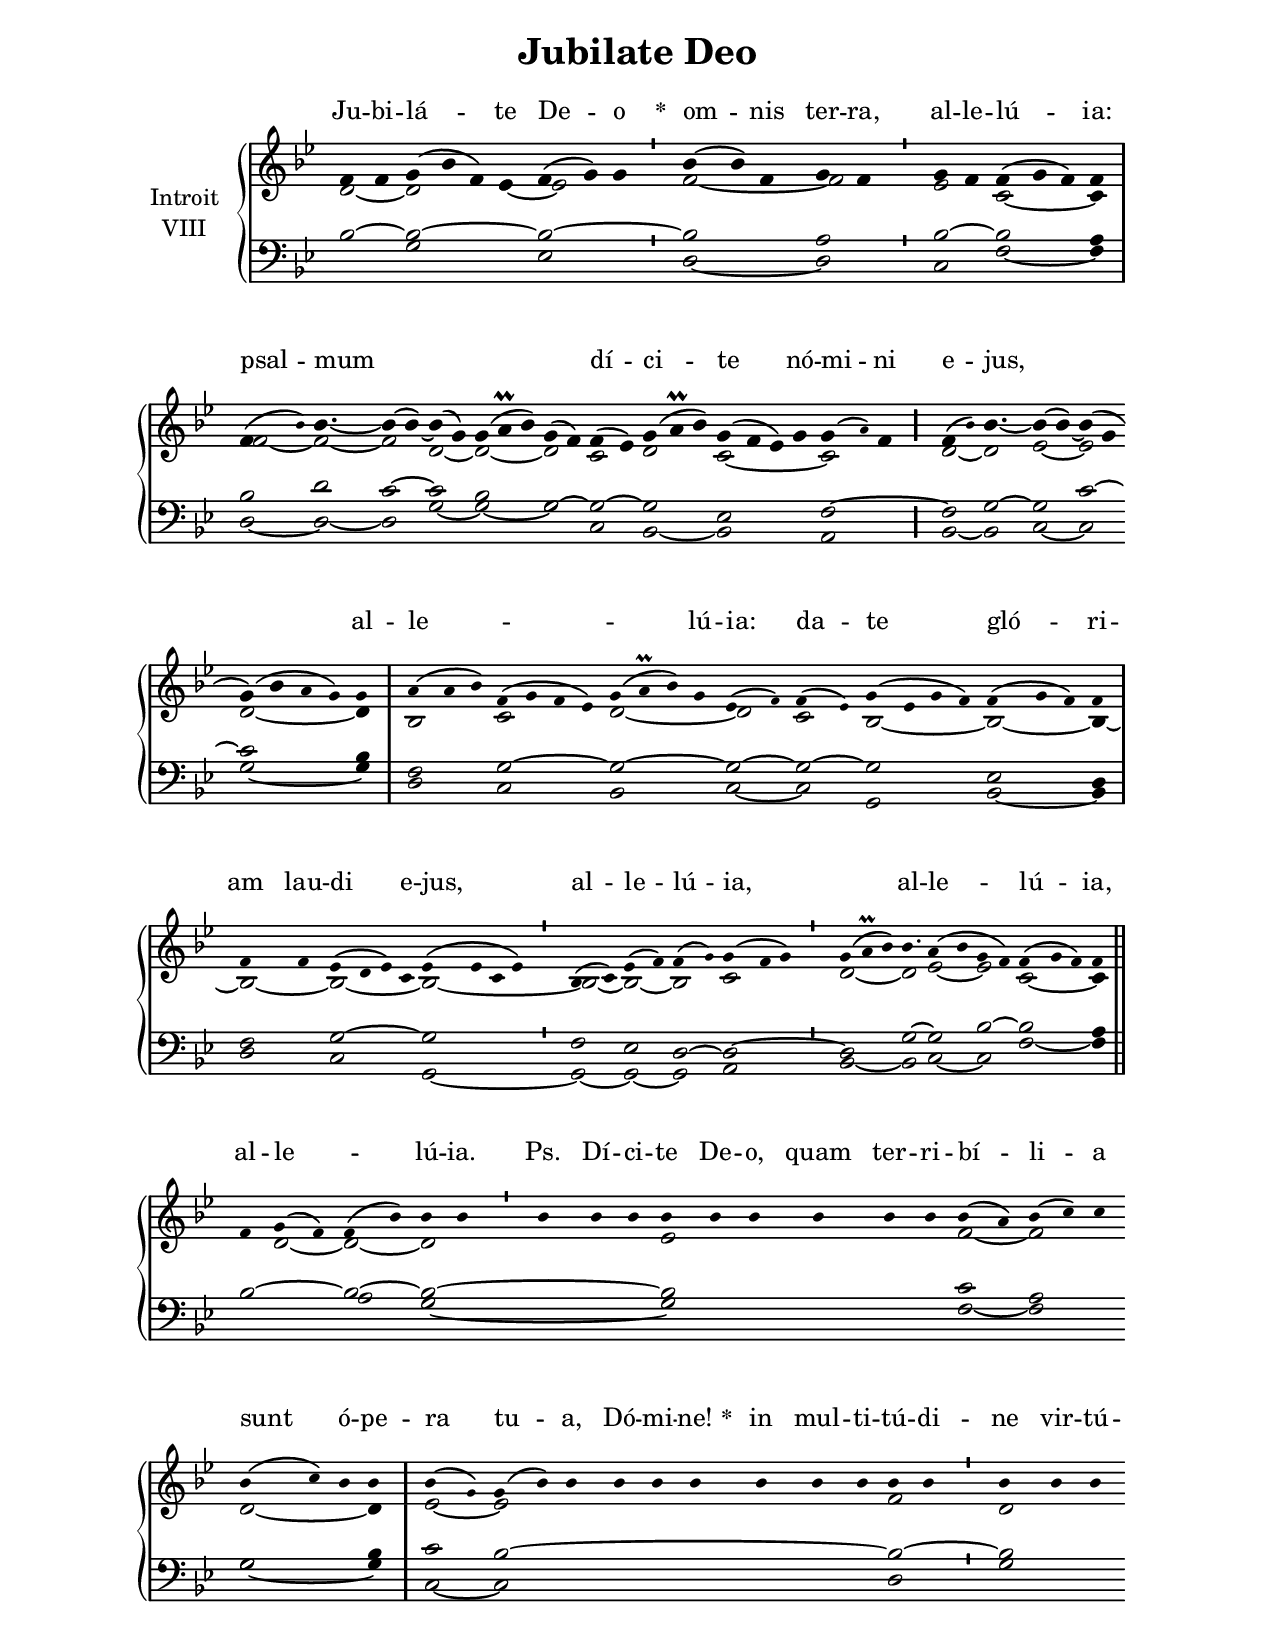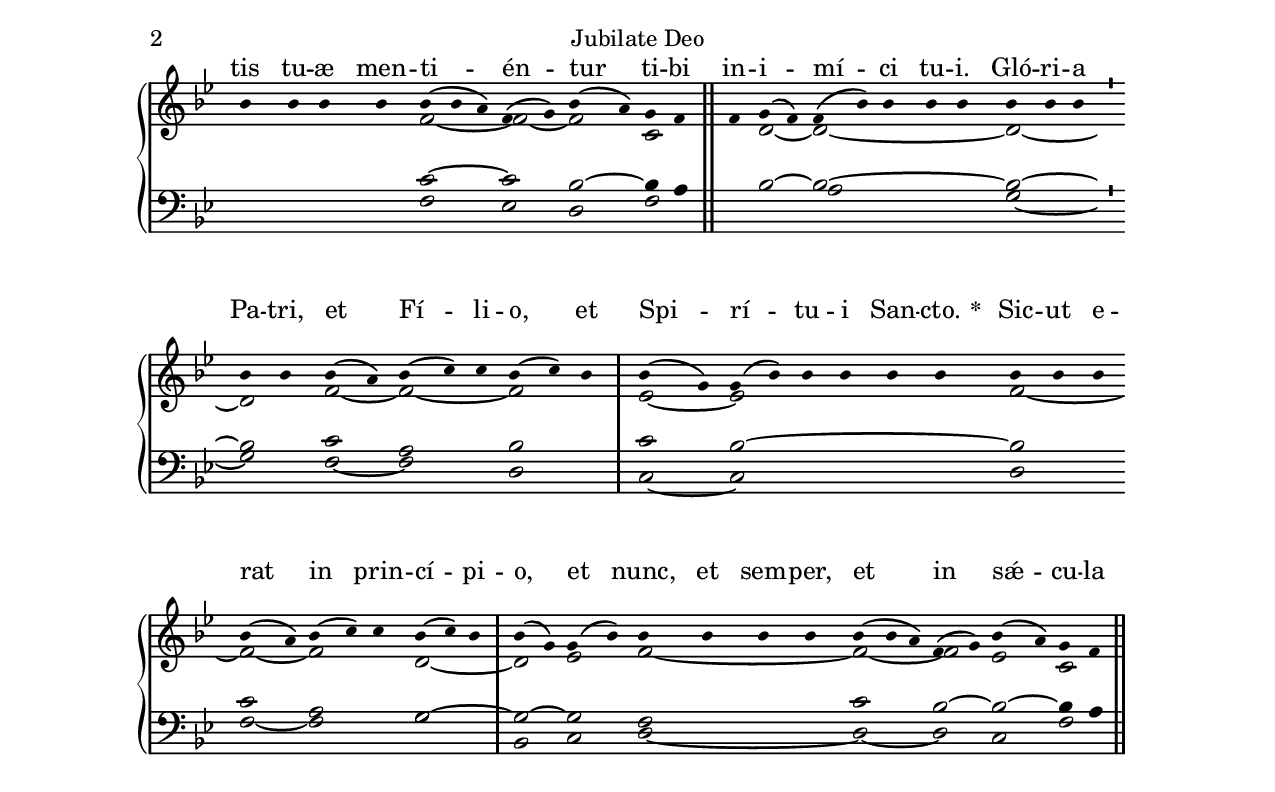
\version "2.18"
\include "gregorian.ly"
\include "noh2.ily"


%Page reference: page ii.45
%(volume.page)

global = {
 \key f \mixolydian
 \cadenzaOn 
}

\header {
  title = \markup \center-column {"Jubilate Deo" \vspace #1 }
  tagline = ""
  composer = ""
}

\paper {
 #(include-special-characters)
  oddHeaderMarkup = \markup \fill-line {
    \line {}
    \center-column {
      \on-the-fly #first-page     " "
      \on-the-fly #not-first-page "Jubilate Deo"
    }
    \line { \on-the-fly #print-page-number-check-first \fromproperty #'page:page-number-string }
  }
  evenHeaderMarkup = \markup \fill-line {
    \line { \on-the-fly #print-page-number-check-first \fromproperty #'page:page-number-string }
    \center-column { "Jubilate Deo" }
    \line {}
  }
}

chantText = \lyricmode {
Ju -- bi -- lá -- te De -- o 
\set stanza = " * " om -- nis ter -- ra, al -- le -- lú -- ia: 
psal -- mum _ _ dí -- ci -- te nó -- mi -- ni e -- jus, 
al -- le -- _ _ lú -- ia: 
da -- te gló -- ri -- am lau -- di e -- jus, 
al -- le -- lú -- ia, _ al -- le -- lú -- ia, al -- le -- _ lú -- ia. Ps. 
Dí -- ci -- te De -- o, quam ter -- ri -- bí -- li -- a sunt ó -- pe -- ra tu -- a, Dó -- mi -- ne! 
\set stanza = " * " 
in mul -- ti -- tú -- di -- ne vir -- tú -- tis tu -- æ men -- ti -- én -- tur ti -- bi in -- i -- mí -- ci tu -- i. 
Gló -- ri -- a Pa -- tri, et Fí -- li -- o, et Spi -- rí -- tu -- i San -- cto. 
\set stanza = " * " 
Sic -- ut e -- rat in prin -- cí -- pi -- o, et nunc, et sem -- per, 
et in sǽ -- cu -- la sæ -- cu -- ló -- rum. A -- men. }

chantMusic = {
\tieDown   f'4 f'4 g'4 ( bes'4 f'4) ees'4 f'4 ( g'4) g'4 \divisioMinima
 bes'4 ( bes'4) f'4 g'4 f'4 \divisioMinima
 g'4 f'4 f'4 ( g'4 f'4) f'4 \divisioMaxima \forceBreak

 f'4 ( \once \tweak #'font-size #-4 bes' ) bes'4. ~ bes'4 ( bes'4) ~ bes'4 ( g'4) g'4 ( a'\prall bes'4) g'4 ( f'4) f'4 ( ees'4) g'4 ( a'\prall bes'4) g'4 ( f'4 ees'4) g'4 g'4 ( \once \tweak #'font-size #-4 a' ) f'4 \divisioMaior
 f'4 ( \once \tweak #'font-size #-4 bes' ) bes'4. ~ bes'4 ( bes'4) ~ bes'4 ( g'4 \forceBreak
) g'4 ( bes'4 \tiny a' g' 4) g'4 \divisioMaxima
 a'4 ( a'4 bes'4) f'4 ( g'4 f'4 ees'4) g'4 ( a'\prall bes'4) g'4 ees'4 ( \once \tweak #'font-size #-4 f' ) f'4 ( \once \tweak #'font-size #-4 ees' ) g'4 ( ees'4 g'4 f'4) f'4 ( g'4 f'4) f'4 \divisioMaxima \forceBreak

 f'4 f'4 ees'4 ( d'4 ees'4) c'4 ees'4 ( ees'4 c'4 ees'4) \divisioMinima
 bes4 ( c'4) ees'4 ( f'4) f'4 ( \once \tweak #'font-size #-4 g' ) g'4 ( f'4 g'4) \divisioMinima
 g'4 ( a'\prall bes'4) bes'4. a'4 ( bes'4 g'4 f'4) f'4 ( g'4 f'4) f'4 \finalis \forceBreak

 f'4 g'4 ( f'4) f'4 ( bes'4) bes'4 bes'4 \divisioMinima
 bes'4 bes'4 bes'4 bes'4 bes'4 bes'4 bes'4 bes'4 bes'4 bes'4 ( a'4) bes'4 ( c''4) c''4 \forceBreak
 bes'4 ( c''4) bes'4 bes'4 \divisioMaxima
 bes'4 ( \once \tweak #'font-size #-4 g' ) g'4 ( bes'4) bes'4 bes'4 bes'4 bes'4 bes'4 bes'4 bes'4 bes'4 bes'4 \divisioMinima
 bes'4 bes'4 bes'4 \forceBreak
 bes'4 bes'4 bes'4 bes'4 bes'4 ( bes'4 a'4) f'4 ( g'4) bes'4 ( a'4) g'4 f'4 \finalis
 f'4 g'4 ( f'4) f'4 ( bes'4) bes'4 bes'4 bes'4 bes'4 bes'4 bes'4 \divisioMinima \forceBreak

 bes'4 bes'4 bes'4 ( a'4) bes'4 ( c''4) c''4 bes'4 ( c''4) bes'4 \divisioMaxima
 bes'4 ( g'4) g'4 ( bes'4) bes'4 bes'4 bes'4 bes'4 bes'4 bes'4 bes'4  \forceBreak
 bes'4 ( a'4) bes'4 ( c''4) c''4 bes'4 ( c''4) bes'4 \divisioMaxima
 bes'4 ( g'4) g'4 ( bes'4) bes'4 bes'4 bes'4 bes'4 bes'4 ( bes'4 a'4) f'4 ( g'4) bes'4 ( a'4) g'4 f'4 \finalis

}

altoMusic = {
d'2 ~ d'2*3/2 ees'4 ~ ees'2*3/2 \divisioMinima
f'2*3/2 ~ f'2 \divisioMinima
ees'2 c'2*3/2 ~ c'4 \divisioMaxima
f'2 ~ f'2*3/4 ~ f'2 d'2 ~ d'2*3/2 ~ d'2 c'2 d'2*3/2 c'2*4/2 ~ c'2*3/2 \divisioMaior
d'2 ~ d'2*3/4 ees'2 ~ ees'2 d'2*4/2 ~ d'4 \divisioMaxima
bes2*3/2 c'2*4/2 d'2*4/2 ~ d'2 c'2 bes2*4/2 ~ bes2*3/2 ~ bes4 ~ \divisioMaxima
bes2 ~ bes2*4/2 ~ bes2*4/2 ~ \divisioMinima
bes2 ~ bes2 ~ bes2 c'2*3/2 \divisioMinima
d'2*3/2 ~ d'2*3/4 ees'2 ~ ees'2 c'2*3/2 ~ c'4 \finalis
r4 d'2 ~ d'2 ~ d'2*5/2 ees'2*6/2 f'2 ~ f'2*3/2 d'2*3/2 ~ d'4 \divisioMaxima
ees'2 ~ ees'2*9/2 f'2 \divisioMinima
d'2*7/2 f'2*3/2 ~ f'2 ~ f'2 c'2 \finalis
r4 d'2 ~ d'2*5/2 ~ d'2*3/2 ~ \divisioMinima
d'2 f'2 ~ f'2*3/2 ~ f'2*3/2 \divisioMaxima
ees'2 ~ ees'2*6/2 f'2*3/2 ~ f'2 ~ f'2*3/2 d'2*3/2 ~ \divisioMaxima
d'2 ees'2 f'2*4/2 ~ f'2*3/2 ~ f'2 ees'2 c'2 \finalis
}

tenorMusic = {
bes2 ~ bes2*4/2 ~ bes2*3/2 ~ \divisioMinima
bes2*3/2 a2 \divisioMinima
bes2 ~ bes2*3/2 a4 \divisioMaxima
bes2 d'2*3/4 c'2 ~ c'2 bes2*3/2 g2 ~ g2 ~ g2*3/2 ees2*4/2 f2*3/2 ~ \divisioMaior
f2 g2*3/4 ~ g2 c'2 ~ c'2*4/2 bes4 \divisioMaxima
f2*3/2 g2*4/2 ~ g2*4/2 ~ g2 ~ g2 ~ g2*4/2 ees2*3/2 d4 \divisioMaxima
f2 g2*4/2 ~ g2*4/2 \divisioMinima
f2 ees2 d2 ~ d2*3/2 ~ \divisioMinima
d2*3/2 g2*3/4 ~ g2 bes2 ~ bes2*3/2 a4 \finalis
bes2*3/2 ~ bes2 ~ bes2*5/2 ~ bes2*6/2 c'2 a2*3/2 g2*3/2 bes4 \divisioMaxima
c'2 bes2*9/2 ~ bes2 ~ \divisioMinima
bes2*7/2 c'2*3/2 ~ c'2 bes2 ~ bes4 a4 \finalis
r4 bes2 ~ bes2*5/2 ~ bes2*3/2 ~ \divisioMinima
bes2 c'2 a2*3/2 bes2*3/2 \divisioMaxima
c'2 bes2*6/2 ~ bes2*3/2 c'2 a2*3/2 g2*3/2 ~ \divisioMaxima
g2 ~ g2 f2*4/2 c'2*3/2 bes2 ~ bes2 ~ bes4 a4 \finalis
}

bassMusic = {
r2 g2*4/2 ees2*3/2 \divisioMinima
d2*3/2 ~ d2 \divisioMinima
c2 f2*3/2 ~ f4 \divisioMaxima
d2 ~ d2*3/4 ~ d2 g2 ~ g2*3/2 ~ g2 c2 bes,2*3/2 ~ bes,2*4/2 a,2*3/2 \divisioMaior
bes,2 ~ bes,2*3/4 c2 ~ c2 g2*4/2 ~ g4 \divisioMaxima
d2*3/2 c2*4/2 bes,2*4/2 c2 ~ c2 g,2*4/2 bes,2*3/2 ~ bes,4 \divisioMaxima
d2 c2*4/2 g,2*4/2 ~ \divisioMinima
g,2 ~ g,2 ~ g,2 a,2*3/2 \divisioMinima
bes,2*3/2 ~ bes,2*3/4 c2 ~ c2 f2*3/2 ~ f4 \finalis
r2*3/2 a2 g2*5/2 ~ g2*6/2 f2 ~ f2*3/2 g2*3/2 ~ g4 \divisioMaxima
c2 ~ c2*9/2 d2 \divisioMinima
g2*7/2 f2*3/2 ees2 d2 f2 \finalis
r4 r2 a2*5/2 g2*3/2 ~ \divisioMinima
g2 f2 ~ f2*3/2 d2*3/2 \divisioMaxima
c2 ~ c2*6/2 d2*3/2 f2 ~ f2*3/2 g2*3/2 \divisioMaxima
bes,2 c2 d2*4/2 ~ d2*3/2 ~ d2 c2 f2 \finalis
}

voiceLines = {
\voiceLineStyle


}

\score{
  <<
    \new GrandStaff <<
      \set GrandStaff.autoBeaming = ##f
      \set GrandStaff.instrumentName = \markup \center-column {
        "Introit"
        "VIII"
      }
      \new Staff = up <<
        \new Voice = "chant" {
          \voiceOne \global \chantMusic
        }
        \new Voice {
          \voiceTwo \global \altoMusic
        }
      >>

      \new Staff = down <<
        \clef bass
        \new Voice {
          \voiceOne \global \tenorMusic
        }
        \new Voice {
          \voiceTwo \global \bassMusic
        }
	\new Voice {
        \voiceThree \global \voiceLines
        }
      >>
    >>
    \new Lyrics \lyricsto chant {
      \chantText
    }
  >>
  \layout{
  }
  \midi{
    \tempo 4 = 125
  }
}
